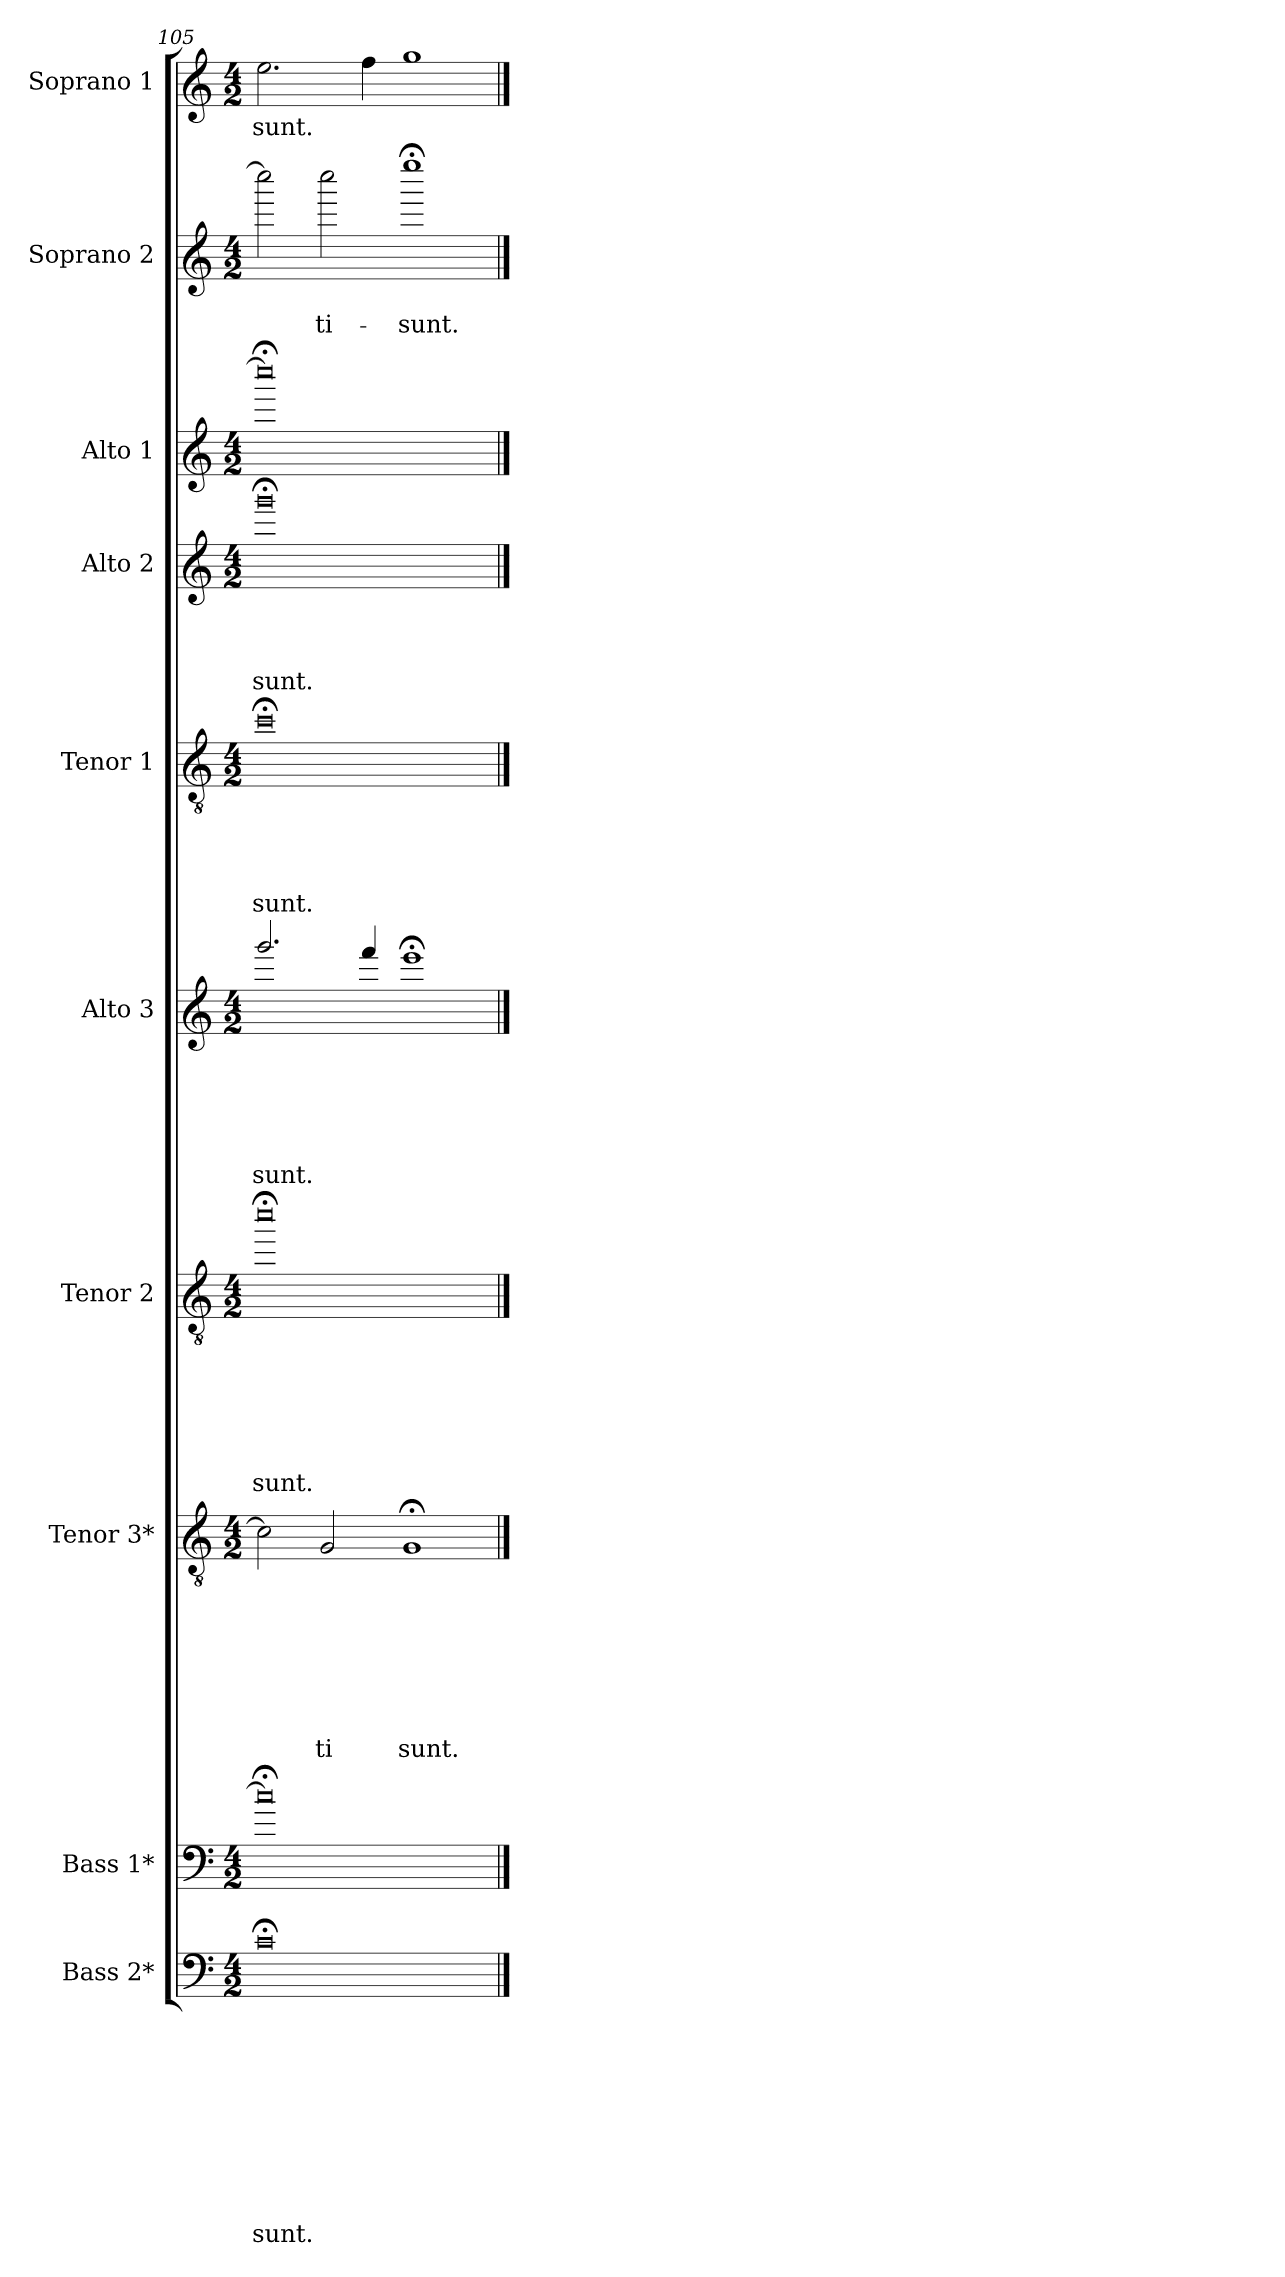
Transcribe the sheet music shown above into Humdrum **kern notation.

**kern	**text	**text	**text	**text	**text	**text	**text	**text	**text	**text	**kern	**text	**kern	**text	**text	**text	**text	**text	**text	**text	**text	**kern	**text	**text	**text	**text	**text	**text	**text	**kern	**text	**text	**text	**text	**text	**text	**kern	**text	**text	**text	**text	**text	**kern	**text	**text	**text	**text	**kern	**text	**kern	**text	**text	**kern	**text
*part10	*part10	*part10	*part10	*part10	*part10	*part10	*part10	*part10	*part10	*part10	*part9	*part9	*part8	*part8	*part8	*part8	*part8	*part8	*part8	*part8	*part8	*part7	*part7	*part7	*part7	*part7	*part7	*part7	*part7	*part6	*part6	*part6	*part6	*part6	*part6	*part6	*part5	*part5	*part5	*part5	*part5	*part5	*part4	*part4	*part4	*part4	*part4	*part3	*part3	*part2	*part2	*part2	*part1	*part1
*staff10	*staff10	*staff10	*staff10	*staff10	*staff10	*staff10	*staff10	*staff10	*staff10	*staff10	*staff9	*staff9	*staff8	*staff8	*staff8	*staff8	*staff8	*staff8	*staff8	*staff8	*staff8	*staff7	*staff7	*staff7	*staff7	*staff7	*staff7	*staff7	*staff7	*staff6	*staff6	*staff6	*staff6	*staff6	*staff6	*staff6	*staff5	*staff5	*staff5	*staff5	*staff5	*staff5	*staff4	*staff4	*staff4	*staff4	*staff4	*staff3	*staff3	*staff2	*staff2	*staff2	*staff1	*staff1
*I"Bass 2*	*	*	*	*	*	*	*	*	*	*	*I"Bass 1*	*	*I"Tenor 3*	*	*	*	*	*	*	*	*	*I"Tenor 2	*	*	*	*	*	*	*	*I"Alto 3	*	*	*	*	*	*	*I"Tenor 1	*	*	*	*	*	*I"Alto 2	*	*	*	*	*I"Alto 1	*	*I"Soprano 2	*	*	*I"Soprano 1	*
*I'B.	*	*	*	*	*	*	*	*	*	*	*I'B.	*	*I'T.	*	*	*	*	*	*	*	*	*I'T.	*	*	*	*	*	*	*	*I'A.	*	*	*	*	*	*	*I'T.	*	*	*	*	*	*I'A.	*	*	*	*	*I'A.	*	*I'S.	*	*	*I'S.	*
*clefF4	*	*	*	*	*	*	*	*	*	*	*clefF4	*	*clefGv2	*	*	*	*	*	*	*	*	*clefGv2	*	*	*	*	*	*	*	*clefG2	*	*	*	*	*	*	*clefGv2	*	*	*	*	*	*clefG2	*	*	*	*	*clefG2	*	*clefG2	*	*	*clefG2	*
*k[]	*	*	*	*	*	*	*	*	*	*	*k[]	*	*k[]	*	*	*	*	*	*	*	*	*k[]	*	*	*	*	*	*	*	*k[]	*	*	*	*	*	*	*k[]	*	*	*	*	*	*k[]	*	*	*	*	*k[]	*	*k[]	*	*	*k[]	*
*C:	*	*	*	*	*	*	*	*	*	*	*C:	*	*C:	*	*	*	*	*	*	*	*	*C:	*	*	*	*	*	*	*	*C:	*	*	*	*	*	*	*C:	*	*	*	*	*	*C:	*	*	*	*	*C:	*	*C:	*	*	*C:	*
*M4/2	*	*	*	*	*	*	*	*	*	*	*M4/2	*	*M4/2	*	*	*	*	*	*	*	*	*M4/2	*	*	*	*	*	*	*	*M4/2	*	*	*	*	*	*	*M4/2	*	*	*	*	*	*M4/2	*	*	*	*	*M4/2	*	*M4/2	*	*	*M4/2	*
=105	=105	=105	=105	=105	=105	=105	=105	=105	=105	=105	=105	=105	=105	=105	=105	=105	=105	=105	=105	=105	=105	=105	=105	=105	=105	=105	=105	=105	=105	=105	=105	=105	=105	=105	=105	=105	=105	=105	=105	=105	=105	=105	=105	=105	=105	=105	=105	=105	=105	=105	=105	=105	=105	=105
!	!	!	!	!	!	!	!	!	!	!LO:LY:b:rj	!	!	!	!	!	!	!	!	!	!	!	!	!	!	!	!	!	!	!LO:LY:b	!	!	!	!	!	!	!LO:LY:b	!	!	!	!	!	!LO:LY:b	!	!	!	!	!LO:LY:b	!	!	!	!	!	!	!LO:LY:b
0c;<	.	.	.	.	.	.	.	.	.	-sunt.	0cc;]	.	2c\]	.	.	.	.	.	.	.	.	0ccc;	.	.	.	.	.	.	sunt.	2.ggg/	.	.	.	.	.	sunt.	0cc;<	.	.	.	.	sunt.	0ggg;<	.	.	.	sunt.	0cccc;]	.	2cccc\]	.	.	2.ee\	sunt.
!	!	!	!	!	!	!	!	!	!	!	!	!	!	!	!	!	!	!	!	!	!LO:LY:b	!	!	!	!	!	!	!	!	!	!	!	!	!	!	!	!	!	!	!	!	!	!	!	!	!	!	!	!	!	!	!LO:LY:b	!	!
.	.	.	.	.	.	.	.	.	.	.	.	.	2G/	.	.	.	.	.	.	.	-ti	.	.	.	.	.	.	.	.	.	.	.	.	.	.	.	.	.	.	.	.	.	.	.	.	.	.	.	.	2cccc\	.	-ti-	.	.
.	.	.	.	.	.	.	.	.	.	.	.	.	.	.	.	.	.	.	.	.	.	.	.	.	.	.	.	.	.	4fff/	.	.	.	.	.	.	.	.	.	.	.	.	.	.	.	.	.	.	.	.	.	.	4ff\	.
!	!	!	!	!	!	!	!	!	!	!	!	!	!	!	!	!	!	!	!	!	!LO:LY:b	!	!	!	!	!	!	!	!	!	!	!	!	!	!	!	!	!	!	!	!	!	!	!	!	!	!	!	!	!	!	!LO:LY:b	!	!
.	.	.	.	.	.	.	.	.	.	.	.	.	1G;<	.	.	.	.	.	.	.	sunt.	.	.	.	.	.	.	.	.	1eee;<	.	.	.	.	.	.	.	.	.	.	.	.	.	.	.	.	.	.	.	1eeee;	.	-sunt.	1gg	.
==	==	==	==	==	==	==	==	==	==	==	==	==	==	==	==	==	==	==	==	==	==	==	==	==	==	==	==	==	==	==	==	==	==	==	==	==	==	==	==	==	==	==	==	==	==	==	==	==	==	==	==	==	==	==
*-	*-	*-	*-	*-	*-	*-	*-	*-	*-	*-	*-	*-	*-	*-	*-	*-	*-	*-	*-	*-	*-	*-	*-	*-	*-	*-	*-	*-	*-	*-	*-	*-	*-	*-	*-	*-	*-	*-	*-	*-	*-	*-	*-	*-	*-	*-	*-	*-	*-	*-	*-	*-	*-	*-
